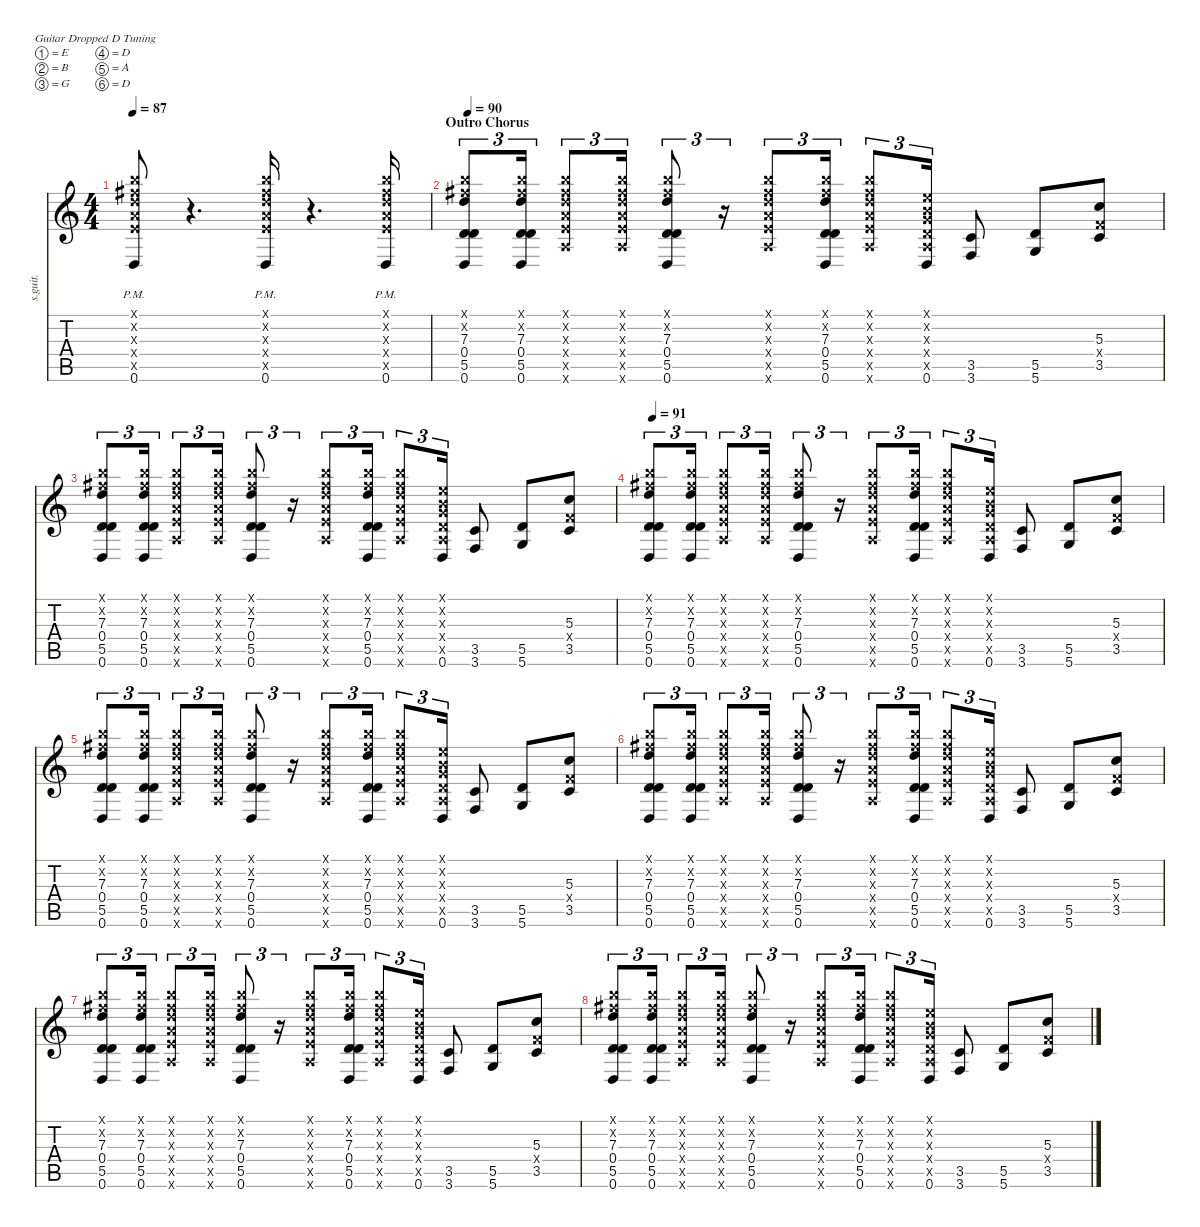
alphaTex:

\defaultSystemsLayout 4
\hideDynamics
\bracketExtendMode nobrackets
\track ("Tom Morello - Guitar 2" "s.guit.") {instrument overdrivenguitar}
\staff {score tabs}
\tuning (E4 B3 G3 D3 A2 D2)
\ts (4 4)
\tempo 87
\clef g2
\ks c
(7.1{pm x} 7.2{pm x acc #} 7.3{pm x} 7.4{pm x} 7.5{pm x} 0.6{pm}).8{lyrics (0 "") lyrics (1 "") lyrics (2 "") lyrics (3 "") lyrics (4 "") dy f} r.4{d} (7.1{pm x} 7.2{pm x acc #} 7.3{pm x} 7.4{pm x} 7.5{pm x} 0.6{pm}).16{lyrics (0 "") lyrics (1 "") lyrics (2 "") lyrics (3 "") lyrics (4 "")} r.4{d} (7.1{pm x} 7.2{pm x acc #} 7.3{pm x} 7.4{pm x} 7.5{pm x} 0.6{pm}).16{lyrics (0 "") lyrics (1 "") lyrics (2 "") lyrics (3 "") lyrics (4 "")} |
\section ("" "Outro Chorus")
\tempo 90
(7.1{x} 7.2{x acc #} 7.3 0.4 5.5 0.6).8{tu (3 2) lyrics (0 "") lyrics (1 "") lyrics (2 "") lyrics (3 "") lyrics (4 "")} (7.1{x} 7.2{x acc #} 7.3 0.4 5.5 0.6).16{tu (3 2) lyrics (0 "") lyrics (1 "") lyrics (2 "") lyrics (3 "") lyrics (4 "")} (7.1{x} 7.2{x acc #} 7.3{x} 7.4{x} 7.5{x} 7.6{x}).8{tu (3 2) lyrics (0 "") lyrics (1 "") lyrics (2 "") lyrics (3 "") lyrics (4 "")} (7.1{x} 7.2{x acc #} 7.3{x} 7.4{x} 7.5{x} 7.6{x}).16{tu (3 2) lyrics (0 "") lyrics (1 "") lyrics (2 "") lyrics (3 "") lyrics (4 "")} (7.1{x} 7.2{x acc #} 7.3 0.4 5.5 0.6).8{tu (3 2) lyrics (0 "") lyrics (1 "") lyrics (2 "") lyrics (3 "") lyrics (4 "")} r.16{tu (3 2)} (7.1{x} 7.2{x acc #} 7.3{x} 7.4{x} 7.5{x} 7.6{x}).8{tu (3 2) lyrics (0 "") lyrics (1 "") lyrics (2 "") lyrics (3 "") lyrics (4 "")} (7.1{x} 7.2{x acc #} 7.3 0.4 5.5 0.6).16{tu (3 2) lyrics (0 "") lyrics (1 "") lyrics (2 "") lyrics (3 "") lyrics (4 "")} (7.1{x} 7.2{x acc #} 7.3{x} 7.4{x} 7.5{x} 7.6{x}).8{tu (3 2) lyrics (0 "") lyrics (1 "") lyrics (2 "") lyrics (3 "") lyrics (4 "")} (0.1{x} 0.2{x} 0.3{x} 0.4{x} 0.5{x} 0.6).16{tu (3 2) lyrics (0 "") lyrics (1 "") lyrics (2 "") lyrics (3 "") lyrics (4 "")} (3.5 3.6).8{lyrics (0 "") lyrics (1 "") lyrics (2 "") lyrics (3 "") lyrics (4 "")} (5.5 5.6).8{lyrics (0 "") lyrics (1 "") lyrics (2 "") lyrics (3 "") lyrics (4 "")} (5.3 3.4{x} 3.5).8{lyrics (0 "") lyrics (1 "") lyrics (2 "") lyrics (3 "") lyrics (4 "")} |
(7.1{x} 7.2{x acc #} 7.3 0.4 5.5 0.6).8{tu (3 2) lyrics (0 "") lyrics (1 "") lyrics (2 "") lyrics (3 "") lyrics (4 "")} (7.1{x} 7.2{x acc #} 7.3 0.4 5.5 0.6).16{tu (3 2) lyrics (0 "") lyrics (1 "") lyrics (2 "") lyrics (3 "") lyrics (4 "")} (7.1{x} 7.2{x acc #} 7.3{x} 7.4{x} 7.5{x} 7.6{x}).8{tu (3 2) lyrics (0 "") lyrics (1 "") lyrics (2 "") lyrics (3 "") lyrics (4 "")} (7.1{x} 7.2{x acc #} 7.3{x} 7.4{x} 7.5{x} 7.6{x}).16{tu (3 2) lyrics (0 "") lyrics (1 "") lyrics (2 "") lyrics (3 "") lyrics (4 "")} (7.1{x} 7.2{x acc #} 7.3 0.4 5.5 0.6).8{tu (3 2) lyrics (0 "") lyrics (1 "") lyrics (2 "") lyrics (3 "") lyrics (4 "")} r.16{tu (3 2)} (7.1{x} 7.2{x acc #} 7.3{x} 7.4{x} 7.5{x} 7.6{x}).8{tu (3 2) lyrics (0 "") lyrics (1 "") lyrics (2 "") lyrics (3 "") lyrics (4 "")} (7.1{x} 7.2{x acc #} 7.3 0.4 5.5 0.6).16{tu (3 2) lyrics (0 "") lyrics (1 "") lyrics (2 "") lyrics (3 "") lyrics (4 "")} (7.1{x} 7.2{x acc #} 7.3{x} 7.4{x} 7.5{x} 7.6{x}).8{tu (3 2) lyrics (0 "") lyrics (1 "") lyrics (2 "") lyrics (3 "") lyrics (4 "")} (0.1{x} 0.2{x} 0.3{x} 0.4{x} 0.5{x} 0.6).16{tu (3 2) lyrics (0 "") lyrics (1 "") lyrics (2 "") lyrics (3 "") lyrics (4 "")} (3.5 3.6).8{lyrics (0 "") lyrics (1 "") lyrics (2 "") lyrics (3 "") lyrics (4 "")} (5.5 5.6).8{lyrics (0 "") lyrics (1 "") lyrics (2 "") lyrics (3 "") lyrics (4 "")} (5.3 3.4{x} 3.5).8{lyrics (0 "") lyrics (1 "") lyrics (2 "") lyrics (3 "") lyrics (4 "")} |
\tempo 91
(7.1{x} 7.2{x acc #} 7.3 0.4 5.5 0.6).8{tu (3 2) lyrics (0 "") lyrics (1 "") lyrics (2 "") lyrics (3 "") lyrics (4 "")} (7.1{x} 7.2{x acc #} 7.3 0.4 5.5 0.6).16{tu (3 2) lyrics (0 "") lyrics (1 "") lyrics (2 "") lyrics (3 "") lyrics (4 "")} (7.1{x} 7.2{x acc #} 7.3{x} 7.4{x} 7.5{x} 7.6{x}).8{tu (3 2) lyrics (0 "") lyrics (1 "") lyrics (2 "") lyrics (3 "") lyrics (4 "")} (7.1{x} 7.2{x acc #} 7.3{x} 7.4{x} 7.5{x} 7.6{x}).16{tu (3 2) lyrics (0 "") lyrics (1 "") lyrics (2 "") lyrics (3 "") lyrics (4 "")} (7.1{x} 7.2{x acc #} 7.3 0.4 5.5 0.6).8{tu (3 2) lyrics (0 "") lyrics (1 "") lyrics (2 "") lyrics (3 "") lyrics (4 "")} r.16{tu (3 2)} (7.1{x} 7.2{x acc #} 7.3{x} 7.4{x} 7.5{x} 7.6{x}).8{tu (3 2) lyrics (0 "") lyrics (1 "") lyrics (2 "") lyrics (3 "") lyrics (4 "")} (7.1{x} 7.2{x acc #} 7.3 0.4 5.5 0.6).16{tu (3 2) lyrics (0 "") lyrics (1 "") lyrics (2 "") lyrics (3 "") lyrics (4 "")} (7.1{x} 7.2{x acc #} 7.3{x} 7.4{x} 7.5{x} 7.6{x}).8{tu (3 2) lyrics (0 "") lyrics (1 "") lyrics (2 "") lyrics (3 "") lyrics (4 "")} (0.1{x} 0.2{x} 0.3{x} 0.4{x} 0.5{x} 0.6).16{tu (3 2) lyrics (0 "") lyrics (1 "") lyrics (2 "") lyrics (3 "") lyrics (4 "")} (3.5 3.6).8{lyrics (0 "") lyrics (1 "") lyrics (2 "") lyrics (3 "") lyrics (4 "")} (5.5 5.6).8{lyrics (0 "") lyrics (1 "") lyrics (2 "") lyrics (3 "") lyrics (4 "")} (5.3 3.4{x} 3.5).8{lyrics (0 "") lyrics (1 "") lyrics (2 "") lyrics (3 "") lyrics (4 "")} |
(7.1{x} 7.2{x acc #} 7.3 0.4 5.5 0.6).8{tu (3 2) lyrics (0 "") lyrics (1 "") lyrics (2 "") lyrics (3 "") lyrics (4 "")} (7.1{x} 7.2{x acc #} 7.3 0.4 5.5 0.6).16{tu (3 2) lyrics (0 "") lyrics (1 "") lyrics (2 "") lyrics (3 "") lyrics (4 "")} (7.1{x} 7.2{x acc #} 7.3{x} 7.4{x} 7.5{x} 7.6{x}).8{tu (3 2) lyrics (0 "") lyrics (1 "") lyrics (2 "") lyrics (3 "") lyrics (4 "")} (7.1{x} 7.2{x acc #} 7.3{x} 7.4{x} 7.5{x} 7.6{x}).16{tu (3 2) lyrics (0 "") lyrics (1 "") lyrics (2 "") lyrics (3 "") lyrics (4 "")} (7.1{x} 7.2{x acc #} 7.3 0.4 5.5 0.6).8{tu (3 2) lyrics (0 "") lyrics (1 "") lyrics (2 "") lyrics (3 "") lyrics (4 "")} r.16{tu (3 2)} (7.1{x} 7.2{x acc #} 7.3{x} 7.4{x} 7.5{x} 7.6{x}).8{tu (3 2) lyrics (0 "") lyrics (1 "") lyrics (2 "") lyrics (3 "") lyrics (4 "")} (7.1{x} 7.2{x acc #} 7.3 0.4 5.5 0.6).16{tu (3 2) lyrics (0 "") lyrics (1 "") lyrics (2 "") lyrics (3 "") lyrics (4 "")} (7.1{x} 7.2{x acc #} 7.3{x} 7.4{x} 7.5{x} 7.6{x}).8{tu (3 2) lyrics (0 "") lyrics (1 "") lyrics (2 "") lyrics (3 "") lyrics (4 "")} (0.1{x} 0.2{x} 0.3{x} 0.4{x} 0.5{x} 0.6).16{tu (3 2) lyrics (0 "") lyrics (1 "") lyrics (2 "") lyrics (3 "") lyrics (4 "")} (3.5 3.6).8{lyrics (0 "") lyrics (1 "") lyrics (2 "") lyrics (3 "") lyrics (4 "")} (5.5 5.6).8{lyrics (0 "") lyrics (1 "") lyrics (2 "") lyrics (3 "") lyrics (4 "")} (5.3 3.4{x} 3.5).8{lyrics (0 "") lyrics (1 "") lyrics (2 "") lyrics (3 "") lyrics (4 "")} |
(7.1{x} 7.2{x acc #} 7.3 0.4 5.5 0.6).8{tu (3 2) lyrics (0 "") lyrics (1 "") lyrics (2 "") lyrics (3 "") lyrics (4 "")} (7.1{x} 7.2{x acc #} 7.3 0.4 5.5 0.6).16{tu (3 2) lyrics (0 "") lyrics (1 "") lyrics (2 "") lyrics (3 "") lyrics (4 "")} (7.1{x} 7.2{x acc #} 7.3{x} 7.4{x} 7.5{x} 7.6{x}).8{tu (3 2) lyrics (0 "") lyrics (1 "") lyrics (2 "") lyrics (3 "") lyrics (4 "")} (7.1{x} 7.2{x acc #} 7.3{x} 7.4{x} 7.5{x} 7.6{x}).16{tu (3 2) lyrics (0 "") lyrics (1 "") lyrics (2 "") lyrics (3 "") lyrics (4 "")} (7.1{x} 7.2{x acc #} 7.3 0.4 5.5 0.6).8{tu (3 2) lyrics (0 "") lyrics (1 "") lyrics (2 "") lyrics (3 "") lyrics (4 "")} r.16{tu (3 2)} (7.1{x} 7.2{x acc #} 7.3{x} 7.4{x} 7.5{x} 7.6{x}).8{tu (3 2) lyrics (0 "") lyrics (1 "") lyrics (2 "") lyrics (3 "") lyrics (4 "")} (7.1{x} 7.2{x acc #} 7.3 0.4 5.5 0.6).16{tu (3 2) lyrics (0 "") lyrics (1 "") lyrics (2 "") lyrics (3 "") lyrics (4 "")} (7.1{x} 7.2{x acc #} 7.3{x} 7.4{x} 7.5{x} 7.6{x}).8{tu (3 2) lyrics (0 "") lyrics (1 "") lyrics (2 "") lyrics (3 "") lyrics (4 "")} (0.1{x} 0.2{x} 0.3{x} 0.4{x} 0.5{x} 0.6).16{tu (3 2) lyrics (0 "") lyrics (1 "") lyrics (2 "") lyrics (3 "") lyrics (4 "")} (3.5 3.6).8{lyrics (0 "") lyrics (1 "") lyrics (2 "") lyrics (3 "") lyrics (4 "")} (5.5 5.6).8{lyrics (0 "") lyrics (1 "") lyrics (2 "") lyrics (3 "") lyrics (4 "")} (5.3 3.4{x} 3.5).8{lyrics (0 "") lyrics (1 "") lyrics (2 "") lyrics (3 "") lyrics (4 "")} |
(7.1{x} 7.2{x acc #} 7.3 0.4 5.5 0.6).8{tu (3 2) lyrics (0 "") lyrics (1 "") lyrics (2 "") lyrics (3 "") lyrics (4 "")} (7.1{x} 7.2{x acc #} 7.3 0.4 5.5 0.6).16{tu (3 2) lyrics (0 "") lyrics (1 "") lyrics (2 "") lyrics (3 "") lyrics (4 "")} (7.1{x} 7.2{x acc #} 7.3{x} 7.4{x} 7.5{x} 7.6{x}).8{tu (3 2) lyrics (0 "") lyrics (1 "") lyrics (2 "") lyrics (3 "") lyrics (4 "")} (7.1{x} 7.2{x acc #} 7.3{x} 7.4{x} 7.5{x} 7.6{x}).16{tu (3 2) lyrics (0 "") lyrics (1 "") lyrics (2 "") lyrics (3 "") lyrics (4 "")} (7.1{x} 7.2{x acc #} 7.3 0.4 5.5 0.6).8{tu (3 2) lyrics (0 "") lyrics (1 "") lyrics (2 "") lyrics (3 "") lyrics (4 "")} r.16{tu (3 2)} (7.1{x} 7.2{x acc #} 7.3{x} 7.4{x} 7.5{x} 7.6{x}).8{tu (3 2) lyrics (0 "") lyrics (1 "") lyrics (2 "") lyrics (3 "") lyrics (4 "")} (7.1{x} 7.2{x acc #} 7.3 0.4 5.5 0.6).16{tu (3 2) lyrics (0 "") lyrics (1 "") lyrics (2 "") lyrics (3 "") lyrics (4 "")} (7.1{x} 7.2{x acc #} 7.3{x} 7.4{x} 7.5{x} 7.6{x}).8{tu (3 2) lyrics (0 "") lyrics (1 "") lyrics (2 "") lyrics (3 "") lyrics (4 "")} (0.1{x} 0.2{x} 0.3{x} 0.4{x} 0.5{x} 0.6).16{tu (3 2) lyrics (0 "") lyrics (1 "") lyrics (2 "") lyrics (3 "") lyrics (4 "")} (3.5 3.6).8{lyrics (0 "") lyrics (1 "") lyrics (2 "") lyrics (3 "") lyrics (4 "")} (5.5 5.6).8{lyrics (0 "") lyrics (1 "") lyrics (2 "") lyrics (3 "") lyrics (4 "")} (5.3 3.4{x} 3.5).8{lyrics (0 "") lyrics (1 "") lyrics (2 "") lyrics (3 "") lyrics (4 "")} |
(7.1{x} 7.2{x acc #} 7.3 0.4 5.5 0.6).8{tu (3 2) lyrics (0 "") lyrics (1 "") lyrics (2 "") lyrics (3 "") lyrics (4 "")} (7.1{x} 7.2{x acc #} 7.3 0.4 5.5 0.6).16{tu (3 2) lyrics (0 "") lyrics (1 "") lyrics (2 "") lyrics (3 "") lyrics (4 "")} (7.1{x} 7.2{x acc #} 7.3{x} 7.4{x} 7.5{x} 7.6{x}).8{tu (3 2) lyrics (0 "") lyrics (1 "") lyrics (2 "") lyrics (3 "") lyrics (4 "")} (7.1{x} 7.2{x acc #} 7.3{x} 7.4{x} 7.5{x} 7.6{x}).16{tu (3 2) lyrics (0 "") lyrics (1 "") lyrics (2 "") lyrics (3 "") lyrics (4 "")} (7.1{x} 7.2{x acc #} 7.3 0.4 5.5 0.6).8{tu (3 2) lyrics (0 "") lyrics (1 "") lyrics (2 "") lyrics (3 "") lyrics (4 "")} r.16{tu (3 2)} (7.1{x} 7.2{x acc #} 7.3{x} 7.4{x} 7.5{x} 7.6{x}).8{tu (3 2) lyrics (0 "") lyrics (1 "") lyrics (2 "") lyrics (3 "") lyrics (4 "")} (7.1{x} 7.2{x acc #} 7.3 0.4 5.5 0.6).16{tu (3 2) lyrics (0 "") lyrics (1 "") lyrics (2 "") lyrics (3 "") lyrics (4 "")} (7.1{x} 7.2{x acc #} 7.3{x} 7.4{x} 7.5{x} 7.6{x}).8{tu (3 2) lyrics (0 "") lyrics (1 "") lyrics (2 "") lyrics (3 "") lyrics (4 "")} (0.1{x} 0.2{x} 0.3{x} 0.4{x} 0.5{x} 0.6).16{tu (3 2) lyrics (0 "") lyrics (1 "") lyrics (2 "") lyrics (3 "") lyrics (4 "")} (3.5 3.6).8{lyrics (0 "") lyrics (1 "") lyrics (2 "") lyrics (3 "") lyrics (4 "")} (5.5 5.6).8{lyrics (0 "") lyrics (1 "") lyrics (2 "") lyrics (3 "") lyrics (4 "")} (5.3 3.4{x} 3.5).8{lyrics (0 "") lyrics (1 "") lyrics (2 "") lyrics (3 "") lyrics (4 "")}
